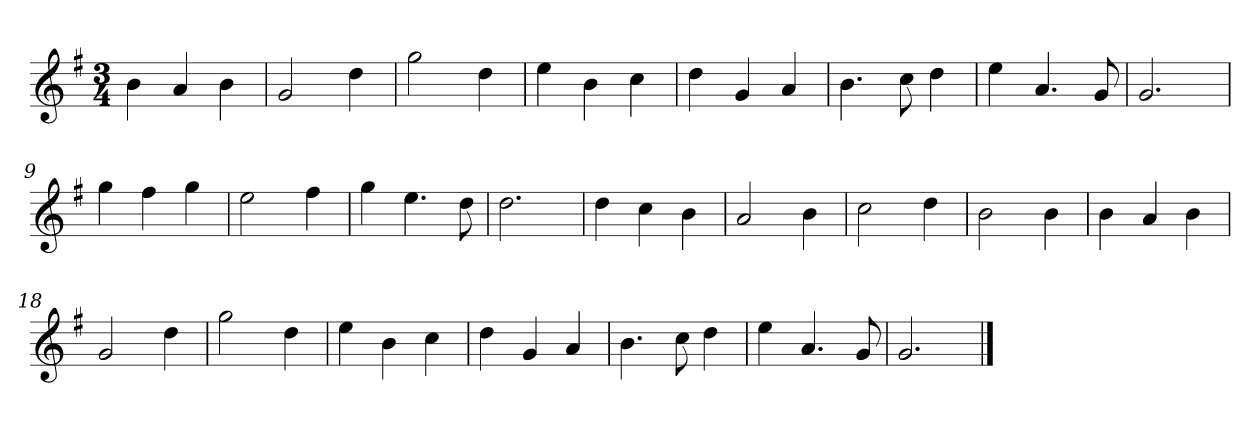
**kern
*part1
*staff1
*k[f#]
*M3/4
*MM120
=1
4b
4a
4b
=2
2g
4dd
=3
2gg
4dd
=4
4ee
4b
4cc
=5
4dd
4g
4a
=6
4.b
8cc
4dd
=7
4ee
4.a
8g
=8
2.g
=9
4gg
4ff#
4gg
=10
2ee
4ff#
=11
4gg
4.ee
8dd
=12
2.dd
=13
4dd
4cc
4b
=14
2a
4b
=15
2cc
4dd
=16
2b
4b
=17
4b
4a
4b
=18
2g
4dd
=19
2gg
4dd
=20
4ee
4b
4cc
=21
4dd
4g
4a
=22
4.b
8cc
4dd
=23
4ee
4.a
8g
=24
2.g
==
*-
